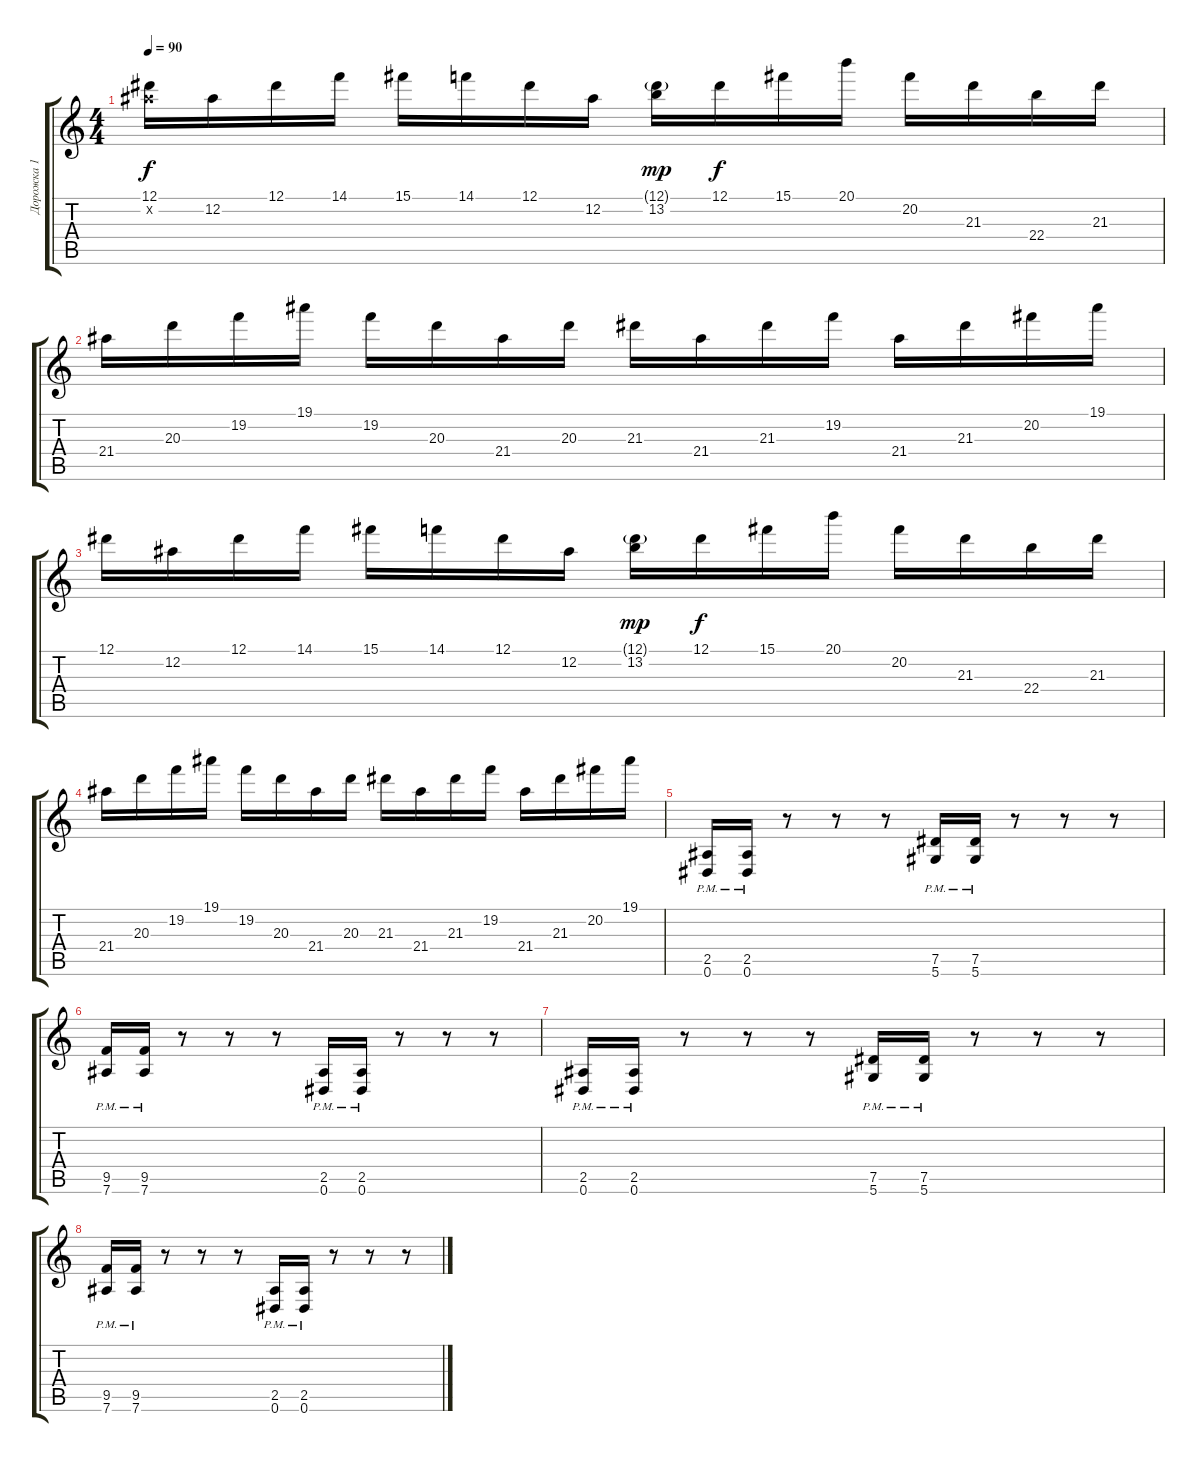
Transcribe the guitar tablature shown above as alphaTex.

\track ("Дорожка 1" "Дорожка 1") {instrument distortionguitar}
\staff {score tabs}
\tuning (Eb4 Bb3 Gb3 Db3 Ab2 Eb2) {hide}
\ts (4 4)
\tempo 90
\clef g2
\ks c
(12.1 12.2{x}).16{dy f} 12.2.16 12.1.16 14.1.16 15.1.16 14.1.16 12.1.16 12.2.16 (12.1{g} 13.2).16{dy mp} 12.1.16{dy f} 15.1.16 20.1.16 20.2.16 21.3.16 22.4.16 21.3.16 |
21.4.16 20.3.16 19.2.16 19.1.16 19.2.16 20.3.16 21.4.16 20.3.16 21.3.16 21.4.16 21.3.16 19.2.16 21.4.16 21.3.16 20.2.16 19.1.16 |
12.1.16 12.2.16 12.1.16 14.1.16 15.1.16 14.1.16 12.1.16 12.2.16 (12.1{g} 13.2).16{dy mp} 12.1.16{dy f} 15.1.16 20.1.16 20.2.16 21.3.16 22.4.16 21.3.16 |
21.4.16 20.3.16 19.2.16 19.1.16 19.2.16 20.3.16 21.4.16 20.3.16 21.3.16 21.4.16 21.3.16 19.2.16 21.4.16 21.3.16 20.2.16 19.1.16 |
(2.5{pm} 0.6{pm}).16 (2.5{pm} 0.6{pm}).16 r.8 r.8 r.8 (7.5{pm} 5.6{pm}).16 (7.5{pm} 5.6{pm}).16 r.8 r.8 r.8 |
(9.5{pm} 7.6{pm}).16 (9.5{pm} 7.6{pm}).16 r.8 r.8 r.8 (2.5{pm} 0.6{pm}).16 (2.5{pm} 0.6{pm}).16 r.8 r.8 r.8 |
(2.5{pm} 0.6{pm}).16 (2.5{pm} 0.6{pm}).16 r.8 r.8 r.8 (7.5{pm} 5.6{pm}).16 (7.5{pm} 5.6{pm}).16 r.8 r.8 r.8 |
(9.5{pm} 7.6{pm}).16 (9.5{pm} 7.6{pm}).16 r.8 r.8 r.8 (2.5{pm} 0.6{pm}).16 (2.5{pm} 0.6{pm}).16 r.8 r.8 r.8
